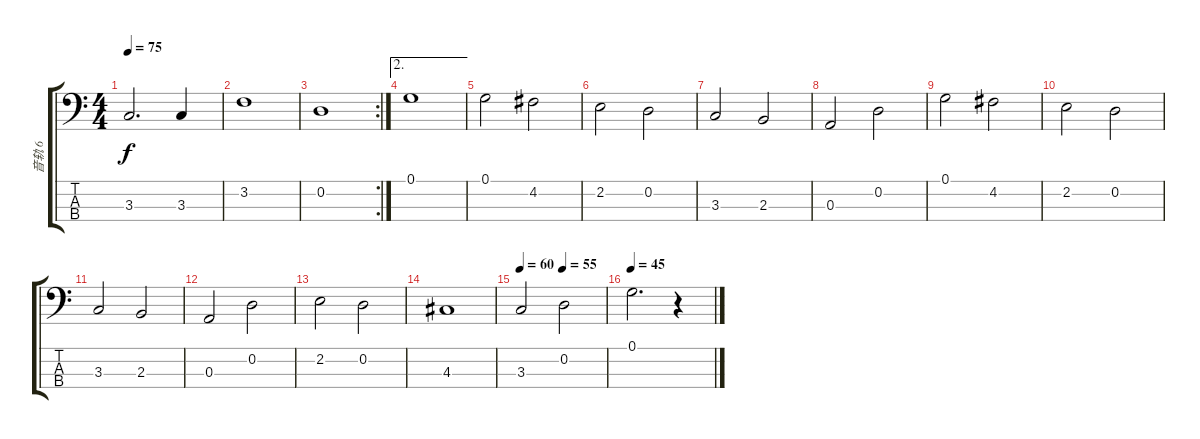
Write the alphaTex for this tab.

\track ("音轨 6" "音轨 6") {instrument electricbassfinger}
\staff {score tabs}
\tuning (G2 D2 A1 E1) {hide}
\ts (4 4)
\tempo 75
\clef f4
\ks c
3.3.2{d dy f} 3.3.4 |
3.2.1 |
\rc 2
0.2.1 |
\ae 2
0.1.1 |
0.1.2 4.2.2 |
2.2.2 0.2.2 |
3.3.2 2.3.2 |
0.3.2 0.2.2 |
0.1.2 4.2.2 |
2.2.2 0.2.2 |
3.3.2 2.3.2 |
0.3.2 0.2.2 |
2.2.2 0.2.2 |
4.3.1 |
\tempo 60
\tempo (55 0.5)
3.3.2 0.2.2 |
\tempo 45
0.1.2{d txt ""} r.4
